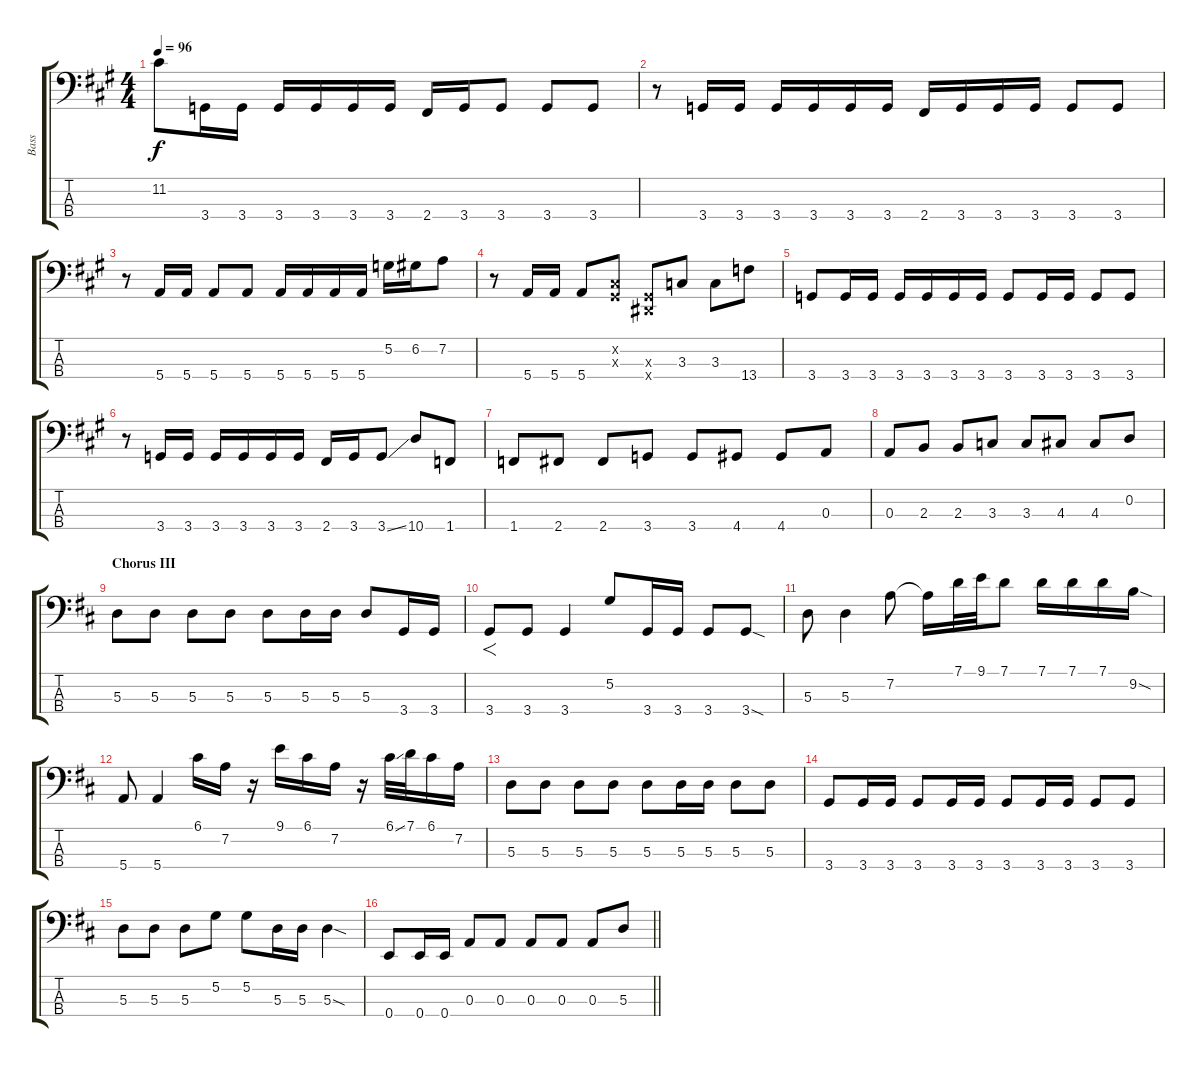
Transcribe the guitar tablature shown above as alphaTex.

\track ("Bass" "Bass") {instrument electricbassfinger}
\staff {score tabs}
\tuning (G2 D2 A1 E1) {hide}
\ts (4 4)
\tempo 96
\clef f4
\ks a
11.2.8{dy f} 3.4.16 3.4.16 3.4.16 3.4.16 3.4.16 3.4.16 2.4.16 3.4.16 3.4.8 3.4.8 3.4.8 |
r.8 3.4.16 3.4.16 3.4.16 3.4.16 3.4.16 3.4.16 2.4.16 3.4.16 3.4.16 3.4.16 3.4.8 3.4.8 |
r.8 5.4.16 5.4.16 5.4.8 5.4.8 5.4.16 5.4.16 5.4.16 5.4.16 5.2.16 6.2.16 7.2.8 |
r.8 5.4.16 5.4.16 5.4.8 (-1.2{x} -1.3{x}).8 (-1.3{x} -1.4{x}).8 3.3.8 3.3.8 13.4.8 |
3.4.8 3.4.16 3.4.16 3.4.16 3.4.16 3.4.16 3.4.16 3.4.8 3.4.16 3.4.16 3.4.8 3.4.8 |
r.8 3.4.16 3.4.16 3.4.16 3.4.16 3.4.16 3.4.16 2.4.16 3.4.16 3.4{ss}.8 10.4.8 1.4.8 |
1.4.8 2.4.8 2.4.8 3.4.8 3.4.8 4.4.8 4.4.8 0.3.8 |
0.3.8 2.3.8 2.3.8 3.3.8 3.3.8 4.3.8 4.3.8 0.2.8 |
\section ("" "Chorus III")
\ks d
5.3.8 5.3.8 5.3.8 5.3.8 5.3.8 5.3.16 5.3.16 5.3.8 3.4.16 3.4.16 |
3.4.8{f} 3.4.8 3.4.4 5.2.8 3.4.16 3.4.16 3.4.8 3.4{sod}.8 |
5.3.8 5.3.4 7.2.8 7.2{t}.16 7.1.32 9.1.32 7.1.8 7.1.16 7.1.16 7.1.16 9.2{sod}.16 |
5.4.8 5.4.4 6.1.16 7.2.16 r.16 9.1.16 6.1.16 7.2.16 r.16 6.1{ss}.32 7.1.32 6.1.16 7.2.16 |
5.3.8 5.3.8 5.3.8 5.3.8 5.3.8 5.3.16 5.3.16 5.3.8 5.3.8 |
3.4.8 3.4.16 3.4.16 3.4.8 3.4.16 3.4.16 3.4.8 3.4.16 3.4.16 3.4.8 3.4.8 |
5.3.8 5.3.8 5.3.8 5.2.8 5.2.8 5.3.16 5.3.16 5.3{sod}.4 |
\barLineRight lightlight
0.4.8 0.4.16 0.4.16 0.3.8 0.3.8 0.3.8 0.3.8 0.3.8 5.3.8
